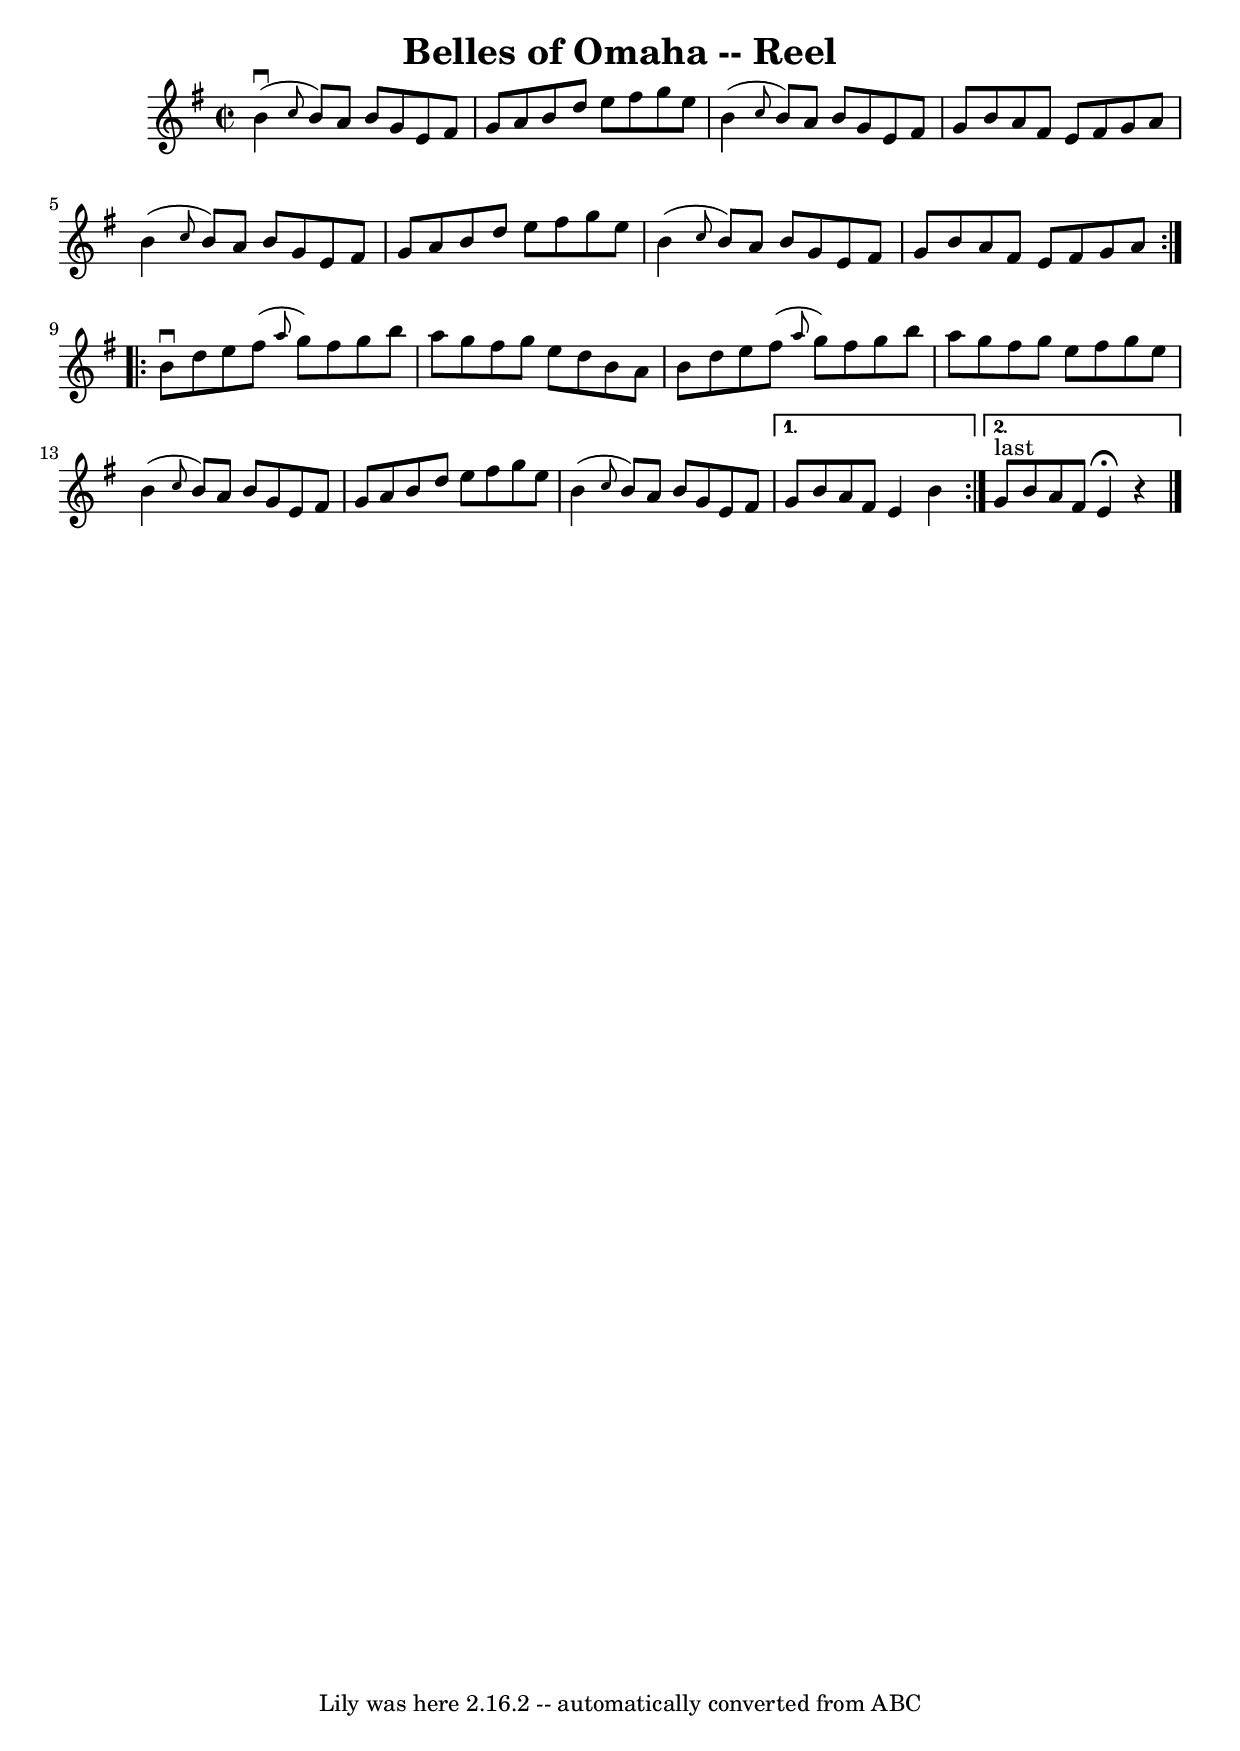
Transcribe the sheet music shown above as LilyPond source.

\version "2.16.2"
\include "Mammoth.ily"
\header {
	%% book = "Ryan's Mammoth Collection"
	crossRefNumber = "1"
	footnotes = "\\\\292"
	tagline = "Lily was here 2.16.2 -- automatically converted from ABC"
	title = "Belles of Omaha -- Reel"
}
voicedefault =  {


\repeat volta 2 {
\override Staff.TimeSignature #'style = #'C
 \time 2/2 
\key g \major b'4^\downbow(\grace { c''8  } b'8) a'8   
 b'8 g'8 e'8 fis'8    |
 g'8 a'8 b'8 d''8 e''8    
fis''8 g''8 e''8    |
 b'4 (\grace { c''8  } b'8) a'8  
 b'8 g'8 e'8 fis'8    |
 g'8 b'8 a'8 fis'8 e'8    
fis'8 g'8 a'8    |
 b'4 (\grace { c''8  } b'8) a'8   
 b'8 g'8 e'8 fis'8    |
 g'8 a'8 b'8 d''8 e''8    
fis''8 g''8 e''8    |
 b'4 (\grace { c''8  } b'8) a'8  
 b'8 g'8 e'8 fis'8    |
 g'8 b'8 a'8 fis'8 e'8    
fis'8 g'8 a'8    }     \repeat volta 2 { b'8^\downbow d''8 e''8   
 fis''8 (\grace { a''8  } g''8) fis''8 g''8 b''8    |
   
a''8 g''8 fis''8 g''8 e''8 d''8 b'8 a'8    |
 b'8  
 d''8 e''8 fis''8 (\grace { a''8  } g''8) fis''8 g''8    
b''8    |
 a''8 g''8 fis''8 g''8 e''8 fis''8 g''8    
e''8    |
 b'4 (\grace { c''8  } b'8) a'8 b'8 g'8    
e'8 fis'8    |
 g'8 a'8 b'8 d''8 e''8 fis''8 g''8  
 e''8    |
 b'4 (\grace { c''8  } b'8) a'8 b'8    
g'8 e'8 fis'8    } \alternative{{ g'8 b'8 a'8 fis'8 e'4    
b'4    } { g'8^"last" b'8 a'8 fis'8 e'4^\fermata   r4   
\bar "|."   }}
}

\score{
    <<

	\context Staff="default"
	{
	    \voicedefault 
	}

    >>
	\layout {
	}
	\midi {}
}
